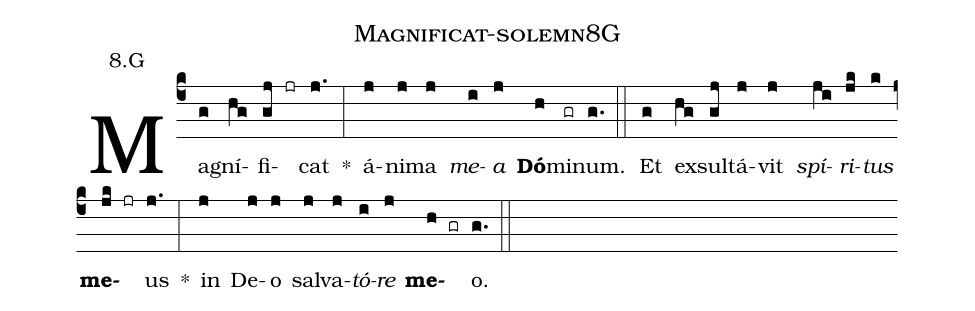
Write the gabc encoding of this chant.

name: Magnificat-solemn8G;
annotation: 8.G;
%%
(c4) Ma(g)gní(hg)fi(gj jr)cat(j.) <sp>*</sp>(:) á(j)ni(j)ma(j) <i>me</i>(i)<i>a</i>(j) <b>Dó</b>(h)mi(gr)num.(g.) (::)
Et(g) ex(hg)sul(gj)tá(j)vit(j) <i>spí</i>(ji)<i>ri</i>(jk)<i>tus</i>(k) <b>me</b>(jk jr)us(j.) <sp>*</sp>(:) in(j) De(j)o(j) sal(j)va(j)<i>tó</i>(i)<i>re</i>(j) <b>me</b>(h gr)o.(g.) (::)
